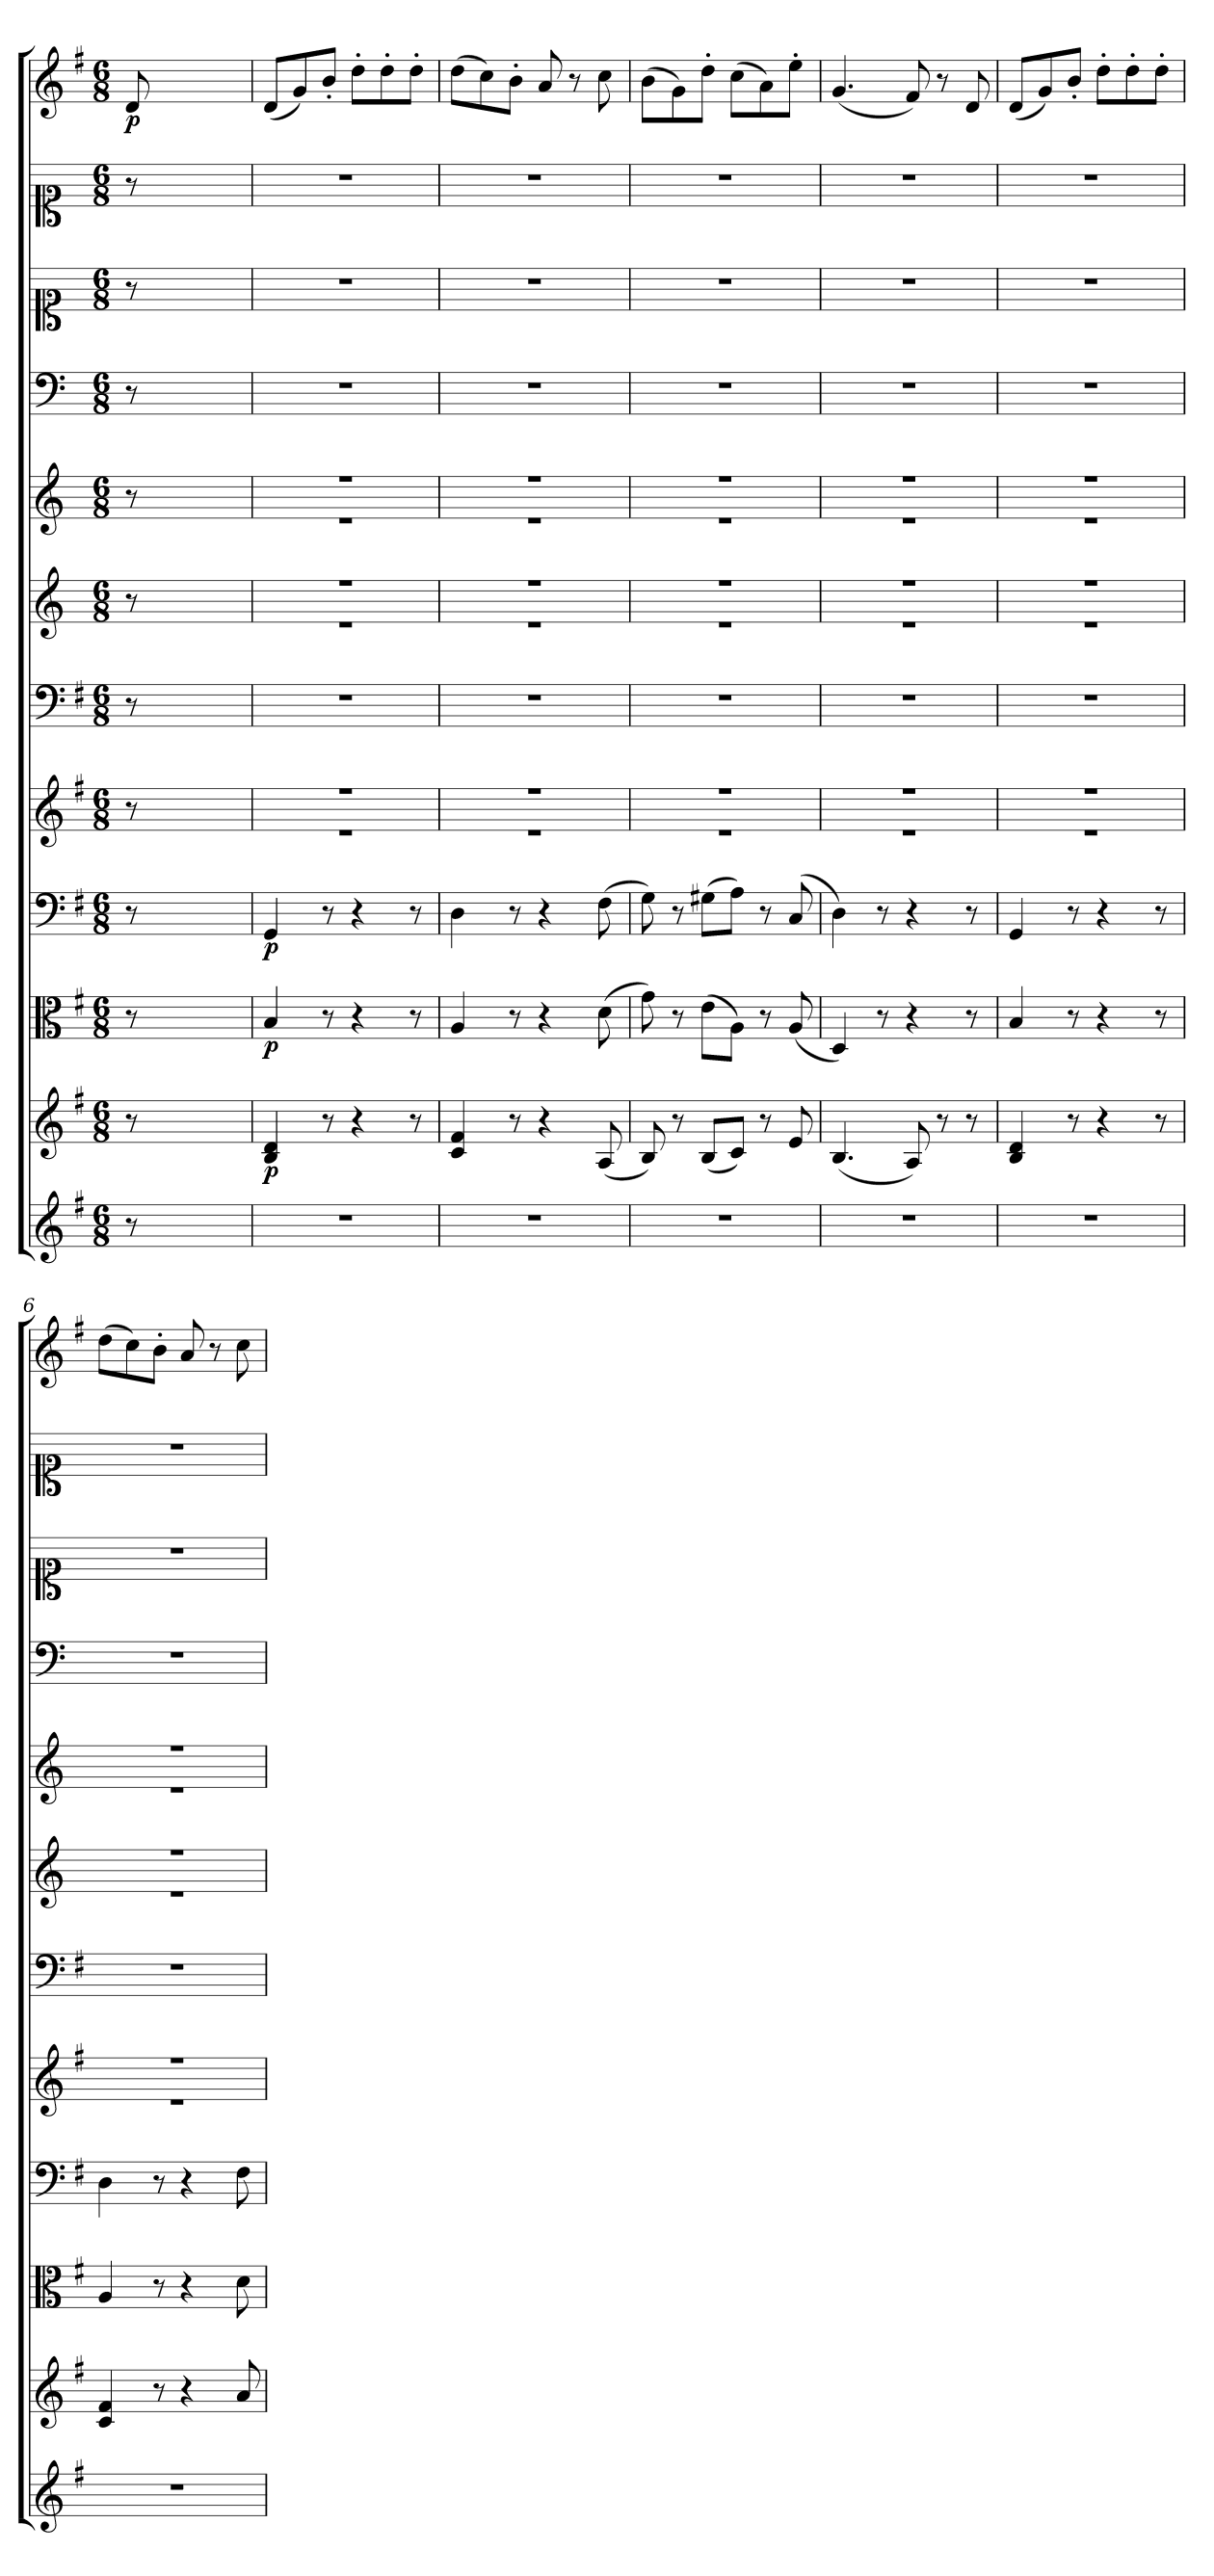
**kern	**kern	**dynam	**kern	**dynam	**kern	**dynam	**kern	**kern	**kern	**kern	**kern	**kern	**kern	**kern	**dynam
*part12	*part11	*part11	*part10	*part10	*part9	*part9	*part8	*part7	*part6	*part5	*part4	*part3	*part2	*part1	*part1
*staff12	*staff11	*staff11	*staff10	*staff10	*staff9	*staff9	*staff8	*staff7	*staff6	*staff5	*staff4	*staff3	*staff2	*staff1	*staff1
*clefG2	*clefG2	*	*clefC3	*	*clefF4	*	*clefG2	*clefF4	*clefG2	*clefG2	*clefF4	*clefC1	*clefC1	*clefG2	*
*k[f#]	*k[f#]	*	*k[f#]	*	*k[f#]	*	*k[f#]	*k[f#]	*k[]	*k[]	*k[]	*k[]	*k[]	*k[f#]	*
*G:	*G:	*	*G:	*	*G:	*	*G:	*G:	*	*	*	*	*	*G:	*
*M6/8	*M6/8	*	*M6/8	*	*M6/8	*	*M6/8	*M6/8	*M6/8	*M6/8	*M6/8	*M6/8	*M6/8	*M6/8	*
=	=	=	=	=	=	=	=	=	=	=	=	=	=	=	=
8r	8r	.	8r	.	8r	.	8r	8r	8r	8r	8r	8r	8r	8d/	p
2ryy	2ryy	.	2ryy	.	2ryy	.	2ryy	2ryy	2ryy	2ryy	2ryy	2ryy	2ryy	2ryy	.
8ryy	8ryy	.	8ryy	.	8ryy	.	8ryy	8ryy	8ryy	8ryy	8ryy	8ryy	8ryy	8ryy	.
=1	=1	=1	=1	=1	=1	=1	=1	=1	=1	=1	=1	=1	=1	=1	=1
*	*	*	*	*	*	*	*^	*	*^	*^	*	*	*	*	*
2.r	4B/ 4d/	p	4B/	p	4GG/	p	2.r	2.r	2.r	2.r	2.r	2.r	2.r	2.r	2.r	2.r	(8d/L	.
.	.	.	.	.	.	.	.	.	.	.	.	.	.	.	.	.	8g/)	.
.	8r	.	8r	.	8r	.	.	.	.	.	.	.	.	.	.	.	8b'/J	.
.	4r	.	4r	.	4r	.	.	.	.	.	.	.	.	.	.	.	8dd'\L	.
.	.	.	.	.	.	.	.	.	.	.	.	.	.	.	.	.	8dd'\	.
.	8r	.	8r	.	8r	.	.	.	.	.	.	.	.	.	.	.	8dd'\J	.
=2	=2	=2	=2	=2	=2	=2	=2	=2	=2	=2	=2	=2	=2	=2	=2	=2	=2	=2
2.r	4c/ 4f#/	.	4A/	.	4D\	.	2.r	2.r	2.r	2.r	2.r	2.r	2.r	2.r	2.r	2.r	(8dd\L	.
.	.	.	.	.	.	.	.	.	.	.	.	.	.	.	.	.	8cc\)	.
.	8r	.	8r	.	8r	.	.	.	.	.	.	.	.	.	.	.	8b'\J	.
.	4r	.	4r	.	4r	.	.	.	.	.	.	.	.	.	.	.	8a/	.
.	.	.	.	.	.	.	.	.	.	.	.	.	.	.	.	.	8r	.
.	(8A/	.	(8d\	.	(8F#\	.	.	.	.	.	.	.	.	.	.	.	8cc\	.
=3	=3	=3	=3	=3	=3	=3	=3	=3	=3	=3	=3	=3	=3	=3	=3	=3	=3	=3
2.r	8B/)	.	8g\)	.	8G\)	.	2.r	2.r	2.r	2.r	2.r	2.r	2.r	2.r	2.r	2.r	(8b\L	.
.	8r	.	8r	.	8r	.	.	.	.	.	.	.	.	.	.	.	8g\)	.
.	(8B/L	.	(8e\L	.	(8G#X\L	.	.	.	.	.	.	.	.	.	.	.	8dd'\J	.
.	8c/J)	.	8A\J)	.	8A\J)	.	.	.	.	.	.	.	.	.	.	.	(8cc\L	.
.	8r	.	8r	.	8r	.	.	.	.	.	.	.	.	.	.	.	8a\)	.
.	8e/	.	(8A/	.	(8C/	.	.	.	.	.	.	.	.	.	.	.	8ee'\J	.
=4	=4	=4	=4	=4	=4	=4	=4	=4	=4	=4	=4	=4	=4	=4	=4	=4	=4	=4
2.r	(4.B/	.	4D/)	.	4D\)	.	2.r	2.r	2.r	2.r	2.r	2.r	2.r	2.r	2.r	2.r	(4.g/	.
.	.	.	8r	.	8r	.	.	.	.	.	.	.	.	.	.	.	.	.
.	8A/)	.	4r	.	4r	.	.	.	.	.	.	.	.	.	.	.	8f#/)	.
.	8r	.	.	.	.	.	.	.	.	.	.	.	.	.	.	.	8r	.
.	8r	.	8r	.	8r	.	.	.	.	.	.	.	.	.	.	.	8d/	.
=5	=5	=5	=5	=5	=5	=5	=5	=5	=5	=5	=5	=5	=5	=5	=5	=5	=5	=5
2.r	4B/ 4d/	.	4B/	.	4GG/	.	2.r	2.r	2.r	2.r	2.r	2.r	2.r	2.r	2.r	2.r	(8d/L	.
.	.	.	.	.	.	.	.	.	.	.	.	.	.	.	.	.	8g/)	.
.	8r	.	8r	.	8r	.	.	.	.	.	.	.	.	.	.	.	8b'/J	.
.	4r	.	4r	.	4r	.	.	.	.	.	.	.	.	.	.	.	8dd'\L	.
.	.	.	.	.	.	.	.	.	.	.	.	.	.	.	.	.	8dd'\	.
.	8r	.	8r	.	8r	.	.	.	.	.	.	.	.	.	.	.	8dd'\J	.
=6	=6	=6	=6	=6	=6	=6	=6	=6	=6	=6	=6	=6	=6	=6	=6	=6	=6	=6
2.r	4c/ 4f#/	.	4A/	.	4D\	.	2.r	2.r	2.r	2.r	2.r	2.r	2.r	2.r	2.r	2.r	(8dd\L	.
.	.	.	.	.	.	.	.	.	.	.	.	.	.	.	.	.	8cc\)	.
.	8r	.	8r	.	8r	.	.	.	.	.	.	.	.	.	.	.	8b'\J	.
.	4r	.	4r	.	4r	.	.	.	.	.	.	.	.	.	.	.	8a/	.
.	.	.	.	.	.	.	.	.	.	.	.	.	.	.	.	.	8r	.
.	8a/	.	8d\	.	8F#\	.	.	.	.	.	.	.	.	.	.	.	8cc\	.
*	*	*	*	*	*	*	*	*	*	*v	*v	*	*	*	*	*	*	*
*	*	*	*	*	*	*	*v	*v	*	*	*v	*v	*	*	*	*	*
=	=	=	=	=	=	=	=	=	=	=	=	=	=	=	=
*-	*-	*-	*-	*-	*-	*-	*-	*-	*-	*-	*-	*-	*-	*-	*-
